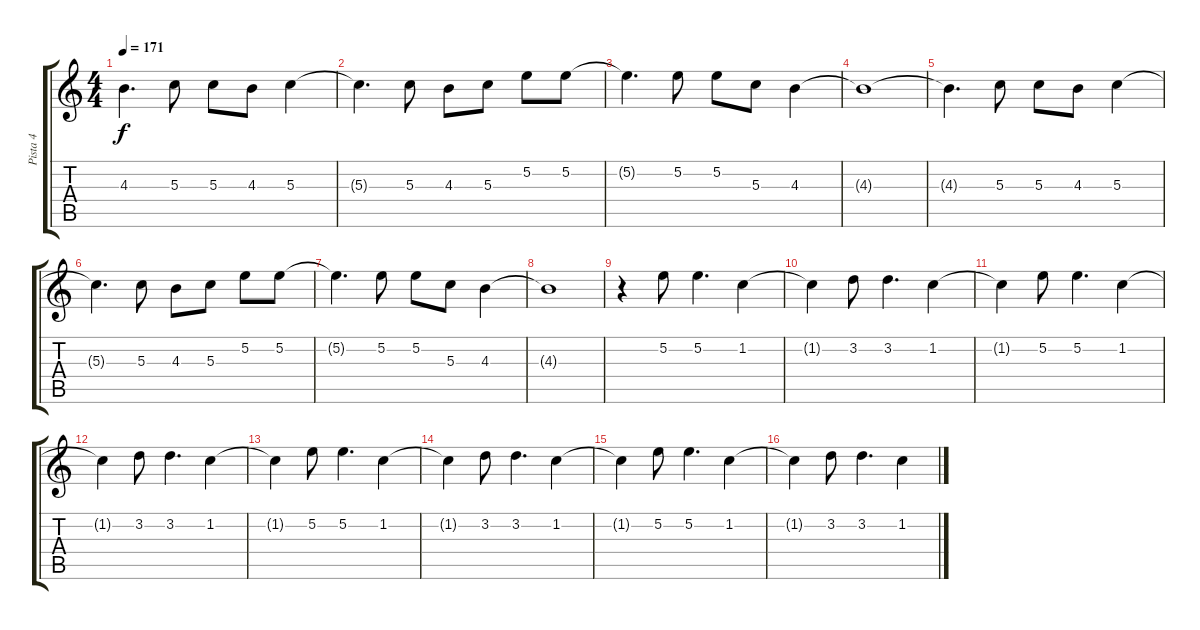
\track ("Pista 4" "Pista 4") {instrument distortionguitar}
\staff {score tabs}
\tuning (E4 B3 G3 D3 A2 E2) {hide}
\ts (4 4)
\tempo 171
\clef g2
\ks c
4.3{t}.4{d dy f} 5.3.8 5.3.8 4.3.8 5.3.4 |
5.3{t}.4{d} 5.3.8 4.3.8 5.3.8 5.2.8 5.2.8 |
5.2{t}.4{d} 5.2.8 5.2.8 5.3.8 4.3.4 |
4.3{t}.1 |
4.3{t}.4{d} 5.3.8 5.3.8 4.3.8 5.3.4 |
5.3{t}.4{d} 5.3.8 4.3.8 5.3.8 5.2.8 5.2.8 |
5.2{t}.4{d} 5.2.8 5.2.8 5.3.8 4.3.4 |
4.3{t}.1 |
r.4 5.2.8 5.2.4{d} 1.2.4 |
1.2{t}.4 3.2.8 3.2.4{d} 1.2.4 |
1.2{t}.4 5.2.8 5.2.4{d} 1.2.4 |
1.2{t}.4 3.2.8 3.2.4{d} 1.2.4 |
1.2{t}.4 5.2.8 5.2.4{d} 1.2.4 |
1.2{t}.4 3.2.8 3.2.4{d} 1.2.4 |
1.2{t}.4 5.2.8 5.2.4{d} 1.2.4 |
1.2{t}.4 3.2.8 3.2.4{d} 1.2.4
